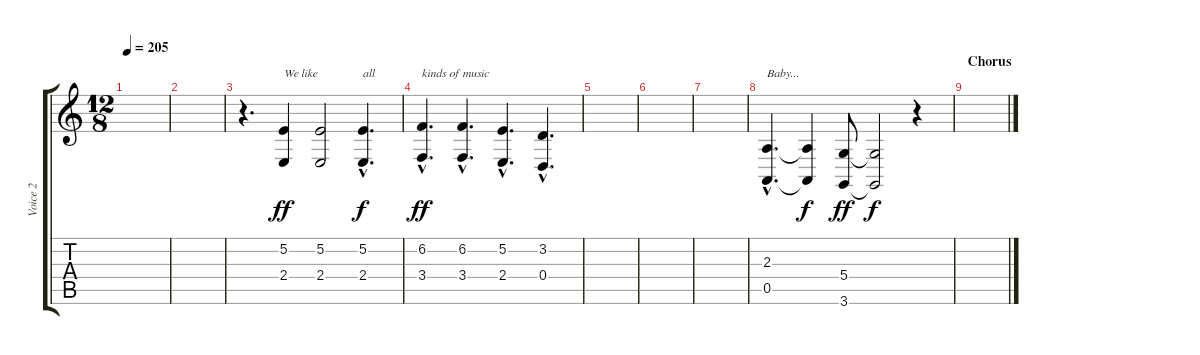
\track ("Voice 2" "Voice 2") {instrument sopranosax}
\staff {score tabs}
\tuning (E4 B3 G3 D3 A2 E2) {hide}
\ts (12 8)
\tempo 205
\clef g2
\ks c
|
|
r.4{d} (5.2 2.4).4{txt "We like" dy ff} (5.2 2.4).2 (5.2{hac} 2.4{hac}).4{d txt "all" dy f} |
(6.2{hac} 3.4{hac}).4{d txt "kinds of music" dy ff} (6.2{hac} 3.4{hac}).4{d} (5.2{hac} 2.4{hac}).4{d} (3.2{hac} 0.4{hac}).4{d} |
|
|
|
(2.3{hac} 0.5{hac}).4{d txt "Baby..."} (2.3{t} 0.5{t}).4{dy f} (5.4 3.6).8{dy ff} (5.4{t} 3.6{t}).2{dy f} r.4 |
\section ("" "Chorus")
